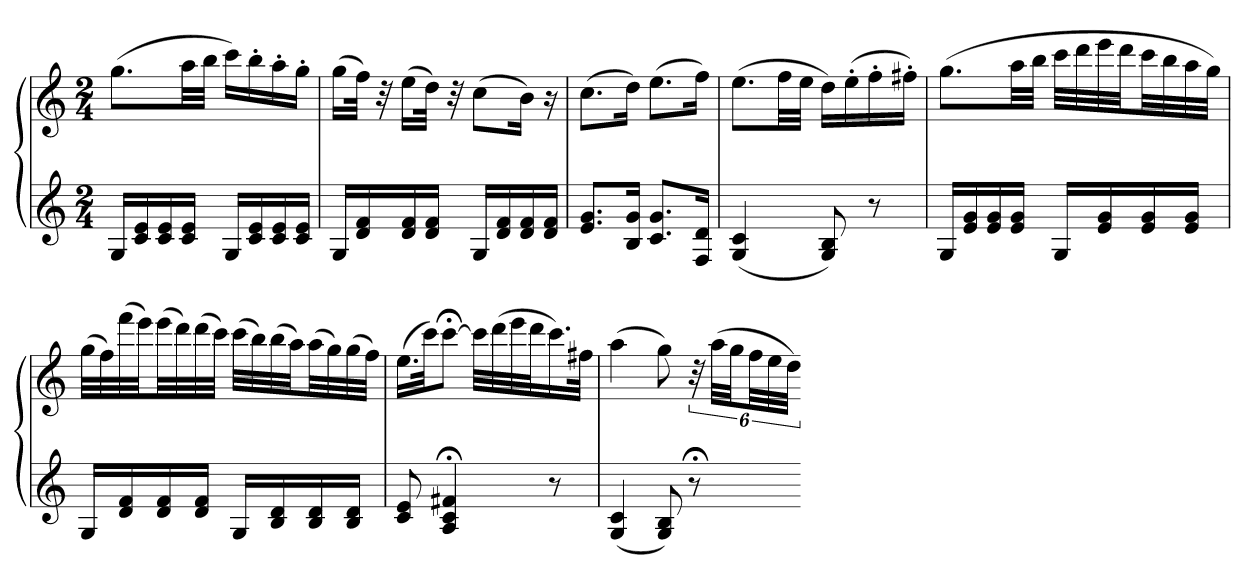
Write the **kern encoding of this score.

**kern	**kern
*part1	*part1
*staff2	*staff1
*M2/4	*M2/4
=	=
16GLL	(8.ggL
16c 16e	.
16c 16e	.
16c 16eJJ	32aaLL
.	32bbJJJ
16GLL	16cccLL)
16c 16e	16bb'
16c 16e	16aa'
16c 16eJJ	16gg'JJ
=	=
16GLL	(16ggLL
16d 16f	32ffJJk)
.	32r
16d 16f	(16eeLL
16d 16fJJ	32ddJJk)
.	32r
16GLL	(8ccL
16d 16f	.
16d 16f	16bJk)
16d 16fJJ	16r
=	=
8.e 8.gL	(8.ccL
16B 16gJk	16ddJk)
8.c 8.gL	(8.eeL
16F 16dJk	16ffJk)
=	=
(4G 4c	(8.eeL
.	32ffLL
.	32eeJJJ
8G 8B)	16ddLL)
.	(16ee'
8r	16ff'
.	16ff#X'JJ)
=	=
16GLL	(8.ggL
16e 16g	.
16e 16g	.
16e 16gJJ	32aaLL
.	32bbJJJ
16GLL	32cccLLL
.	32ddd
16e 16g	32eee
.	32dddJJ
16e 16g	32cccLL
.	32bb
16e 16gJJ	32aa
.	32ggJJJ)
=	=
16GLL	(32ggLLL
.	32ff)
16d 16f	(32fff
.	32eeeJJ)
16d 16f	(32eeeLL
.	32ddd)
16d 16fJJ	(32ddd
.	32cccJJJ)
16GLL	(32cccLLL
.	32bb)
16B 16d	(32bb
.	32aaJJ)
16B 16d	(32aaLL
.	32gg)
16B 16dJJ	(32gg
.	32ffJJJ)
=	=
8c 8e	(16.eeLL
.	32cccJK)
4A;< 4c;< 4f#X;<	[8ccc;<J
.	32cccLLL]
.	(32ddd
.	32eee
.	32dddJ
8r	16.ccc)
.	32ff#XJJk
=	=
(4G 4c	(4aa
8G 8B)	8gg)
8r;<	48r
.	(48aaLLL
.	48ggJJ
.	48ffLL
.	48ee
.	48ddJJJ)
=-	=-
*-	*-
